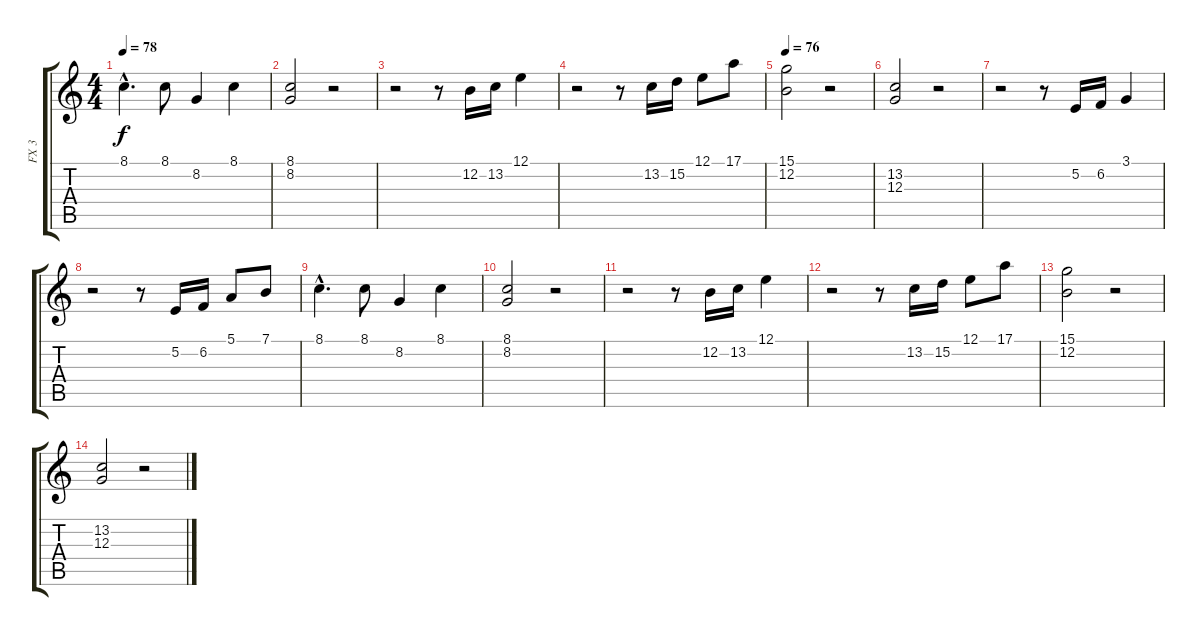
\track ("FX 3" "FX 3") {instrument pad1newage}
\staff {score tabs}
\tuning (E4 B3 G3 D3 A2 E2) {hide}
\ts (4 4)
\tempo 78
\clef g2
\ks c
8.1{hac}.4{d dy f} 8.1.8 8.2.4 8.1.4 |
(8.1 8.2).2 r.2 |
r.2 r.8 12.2.16 13.2.16 12.1.4 |
r.2 r.8 13.2.16 15.2.16 12.1.8 17.1.8 |
\tempo 76
(15.1 12.2).2 r.2 |
(13.2 12.3).2 r.2 |
r.2 r.8 5.2.16 6.2.16 3.1.4 |
r.2 r.8 5.2.16 6.2.16 5.1.8 7.1.8 |
8.1{hac}.4{d} 8.1.8 8.2.4 8.1.4 |
(8.1 8.2).2 r.2 |
r.2 r.8 12.2.16 13.2.16 12.1.4 |
r.2 r.8 13.2.16 15.2.16 12.1.8 17.1.8 |
(15.1 12.2).2 r.2 |
(13.2 12.3).2 r.2
